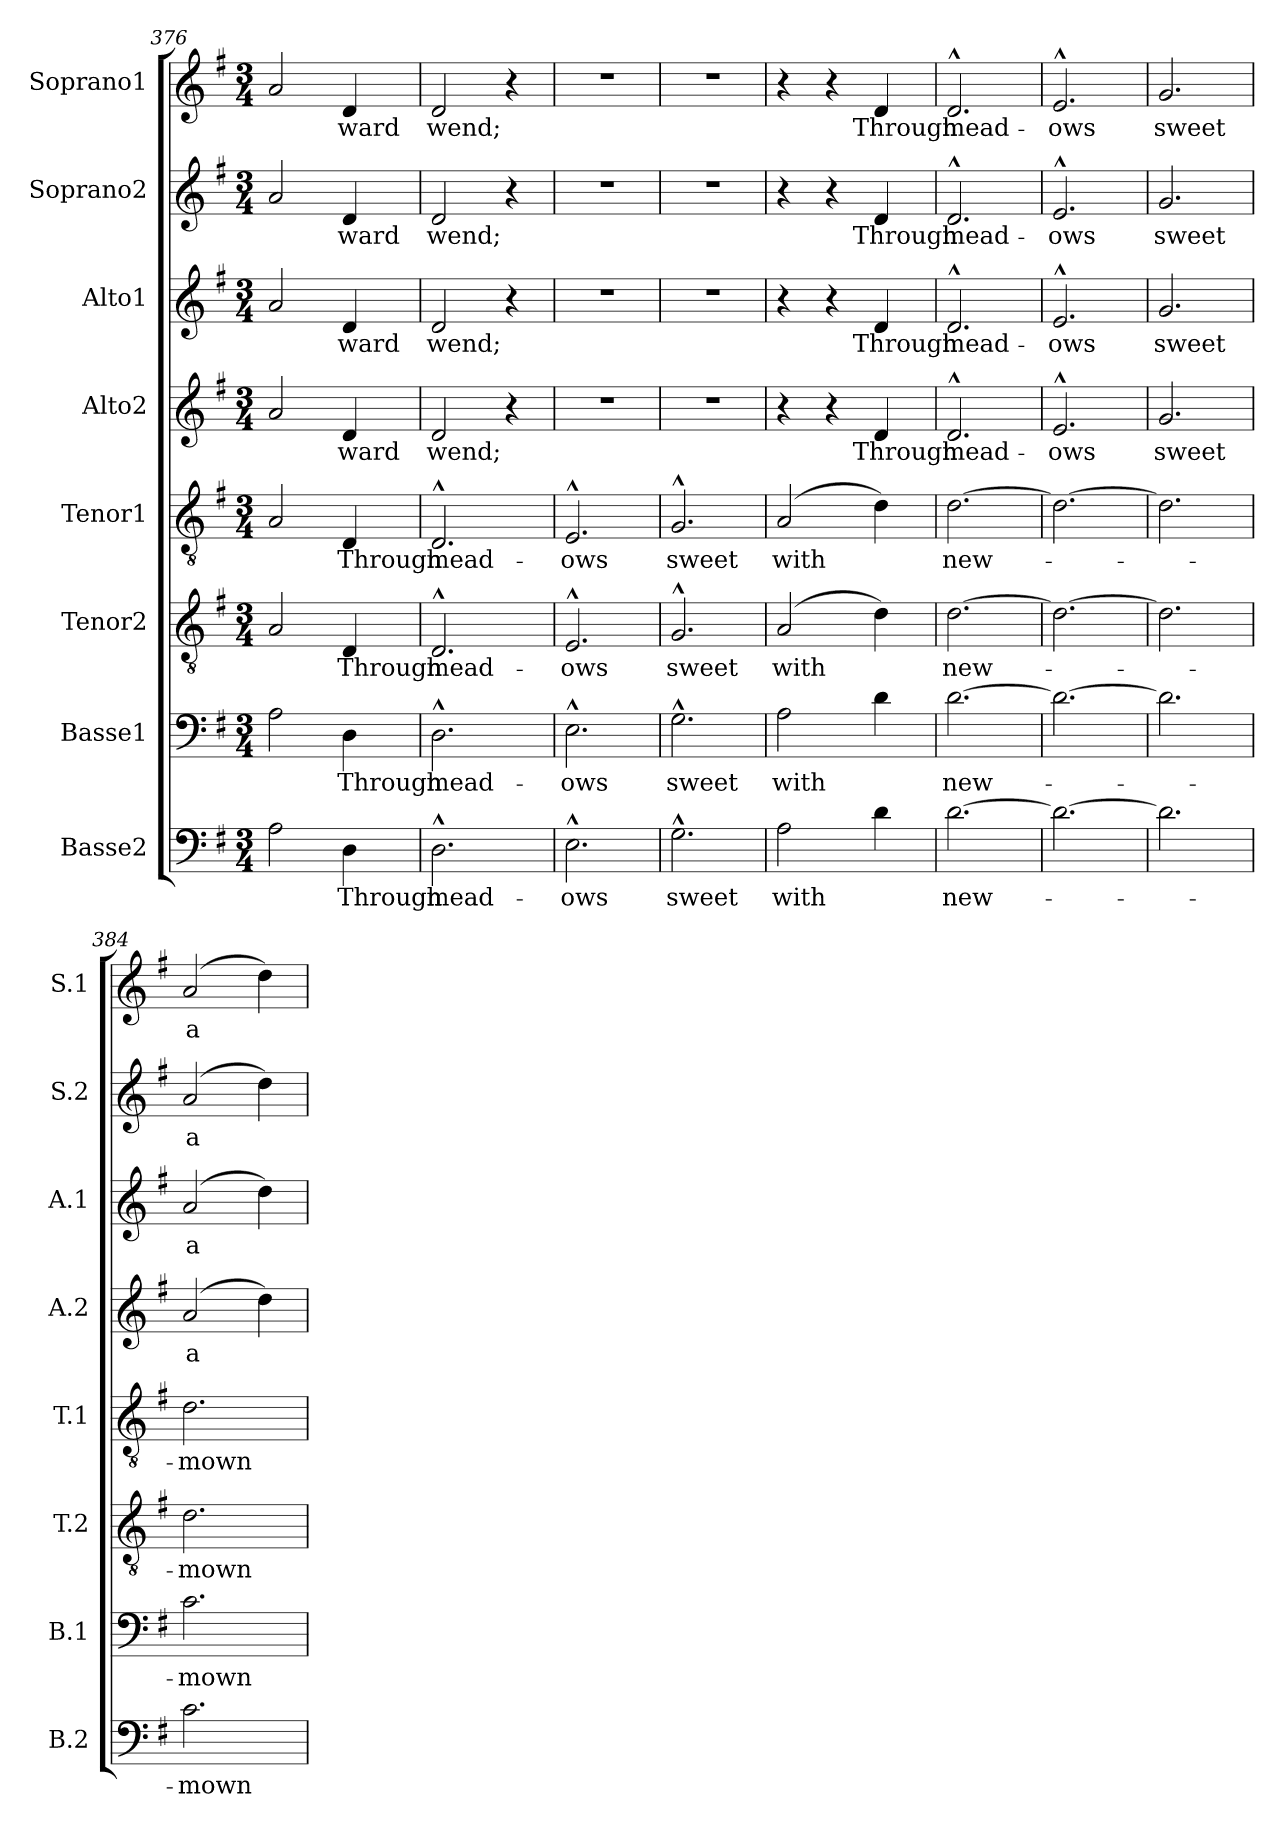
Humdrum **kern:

**kern	**text	**kern	**text	**kern	**text	**kern	**text	**kern	**text	**kern	**text	**kern	**text	**kern	**text
*part8	*part8	*part7	*part7	*part6	*part6	*part5	*part5	*part4	*part4	*part3	*part3	*part2	*part2	*part1	*part1
*staff8	*staff8	*staff7	*staff7	*staff6	*staff6	*staff5	*staff5	*staff4	*staff4	*staff3	*staff3	*staff2	*staff2	*staff1	*staff1
*I"Basse2	*	*I"Basse1	*	*I"Tenor2	*	*I"Tenor1	*	*I"Alto2	*	*I"Alto1	*	*I"Soprano2	*	*I"Soprano1	*
*I'B.2	*	*I'B.1	*	*I'T.2	*	*I'T.1	*	*I'A.2	*	*I'A.1	*	*I'S.2	*	*I'S.1	*
*clefF4	*	*clefF4	*	*clefGv2	*	*clefGv2	*	*clefG2	*	*clefG2	*	*clefG2	*	*clefG2	*
*k[f#]	*	*k[f#]	*	*k[f#]	*	*k[f#]	*	*k[f#]	*	*k[f#]	*	*k[f#]	*	*k[f#]	*
*M3/4	*	*M3/4	*	*M3/4	*	*M3/4	*	*M3/4	*	*M3/4	*	*M3/4	*	*M3/4	*
=376	=376	=376	=376	=376	=376	=376	=376	=376	=376	=376	=376	=376	=376	=376	=376
2A\	.	2A\	.	2A/	.	2A/	.	2a/	.	2a/	.	2a/	.	2a/	.
!	!LO:LY:b	!	!LO:LY:b	!	!LO:LY:b	!	!LO:LY:b	!	!LO:LY:b	!	!LO:LY:b	!	!LO:LY:b	!	!LO:LY:b
4D\	Through	4D\	Through	4D/	Through	4D/	Through	4d/	-ward	4d/	-ward	4d/	-ward	4d/	-ward
=377	=377	=377	=377	=377	=377	=377	=377	=377	=377	=377	=377	=377	=377	=377	=377
!	!LO:LY:b	!	!LO:LY:b	!	!LO:LY:b	!	!LO:LY:b	!	!LO:LY:b	!	!LO:LY:b	!	!LO:LY:b	!	!LO:LY:b
2.D^^\	mead-	2.D^^\	mead-	2.D^^/	mead-	2.D^^/	mead-	2d/	wend;	2d/	wend;	2d/	wend;	2d/	wend;
.	.	.	.	.	.	.	.	4r	.	4r	.	4r	.	4r	.
=378	=378	=378	=378	=378	=378	=378	=378	=378	=378	=378	=378	=378	=378	=378	=378
!	!LO:LY:b	!	!LO:LY:b	!	!LO:LY:b	!	!LO:LY:b	!	!	!	!	!	!	!	!
2.E^^\	-ows	2.E^^\	-ows	2.E^^/	-ows	2.E^^/	-ows	2.r	.	2.r	.	2.r	.	2.r	.
=379	=379	=379	=379	=379	=379	=379	=379	=379	=379	=379	=379	=379	=379	=379	=379
!	!LO:LY:b	!	!LO:LY:b	!	!LO:LY:b	!	!LO:LY:b	!	!	!	!	!	!	!	!
2.G^^\	sweet	2.G^^\	sweet	2.G^^/	sweet	2.G^^/	sweet	2.r	.	2.r	.	2.r	.	2.r	.
=380	=380	=380	=380	=380	=380	=380	=380	=380	=380	=380	=380	=380	=380	=380	=380
!	!LO:LY:b	!	!LO:LY:b	!	!LO:LY:b	!	!LO:LY:b	!	!	!	!	!	!	!	!
2A\	with	2A\	with	(2A/	with	(2A/	with	4r	.	4r	.	4r	.	4r	.
.	.	.	.	.	.	.	.	4r	.	4r	.	4r	.	4r	.
!	!	!	!	!	!	!	!	!	!LO:LY:b	!	!LO:LY:b	!	!LO:LY:b	!	!LO:LY:b
4d\	.	4d\	.	4d\)	.	4d\)	.	4d/	Through	4d/	Through	4d/	Through	4d/	Through
=381	=381	=381	=381	=381	=381	=381	=381	=381	=381	=381	=381	=381	=381	=381	=381
!	!LO:LY:b	!	!LO:LY:b	!	!LO:LY:b	!	!LO:LY:b	!	!LO:LY:b	!	!LO:LY:b	!	!LO:LY:b	!	!LO:LY:b
[2.d\	new-	[2.d\	new-	[2.d\	new-	[2.d\	new-	2.d^^/	mead-	2.d^^/	mead-	2.d^^/	mead-	2.d^^/	mead-
=382	=382	=382	=382	=382	=382	=382	=382	=382	=382	=382	=382	=382	=382	=382	=382
!	!	!	!	!	!	!	!	!	!LO:LY:b	!	!LO:LY:b	!	!LO:LY:b	!	!LO:LY:b
2.d\_	.	2.d\_	.	2.d\_	.	2.d\_	.	2.e^^/	-ows	2.e^^/	-ows	2.e^^/	-ows	2.e^^/	-ows
=383	=383	=383	=383	=383	=383	=383	=383	=383	=383	=383	=383	=383	=383	=383	=383
!	!	!	!	!	!	!	!	!	!LO:LY:b	!	!LO:LY:b	!	!LO:LY:b	!	!LO:LY:b
2.d\]	.	2.d\]	.	2.d\]	.	2.d\]	.	2.g/	sweet	2.g/	sweet	2.g/	sweet	2.g/	sweet
=384	=384	=384	=384	=384	=384	=384	=384	=384	=384	=384	=384	=384	=384	=384	=384
!	!LO:LY:b	!	!LO:LY:b	!	!LO:LY:b	!	!LO:LY:b	!	!LO:LY:b	!	!LO:LY:b	!	!LO:LY:b	!	!LO:LY:b
2.c\	-mown	2.c\	-mown	2.d\	-mown	2.d\	-mown	(2a/	a	(2a/	a	(2a/	a	(2a/	a
.	.	.	.	.	.	.	.	4dd\)	.	4dd\)	.	4dd\)	.	4dd\)	.
=	=	=	=	=	=	=	=	=	=	=	=	=	=	=	=
*-	*-	*-	*-	*-	*-	*-	*-	*-	*-	*-	*-	*-	*-	*-	*-
